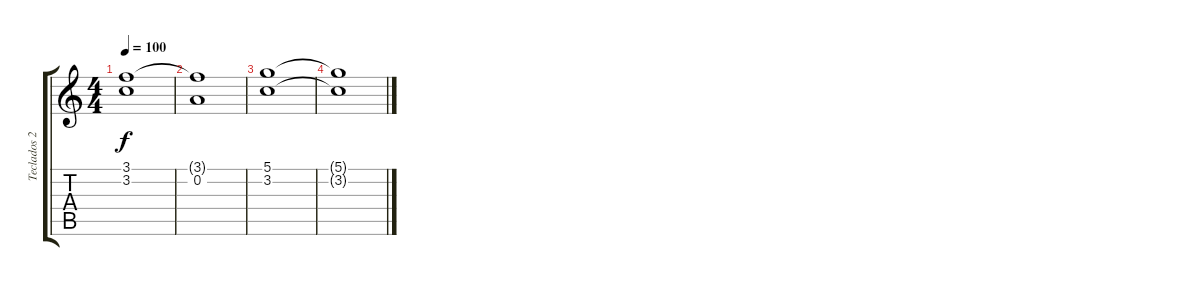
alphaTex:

\track ("Teclados 2" "Teclados 2") {instrument stringensemble2}
\staff {score tabs}
\tuning (D5 A4 F4 C4 G3 D3) {hide}
\ts (4 4)
\tempo 100
\clef g2
\ks c
(3.1 3.2).1{dy f} |
(3.1{t} 0.2).1 |
(5.1 3.2).1 |
(5.1{t} 3.2{t}).1
